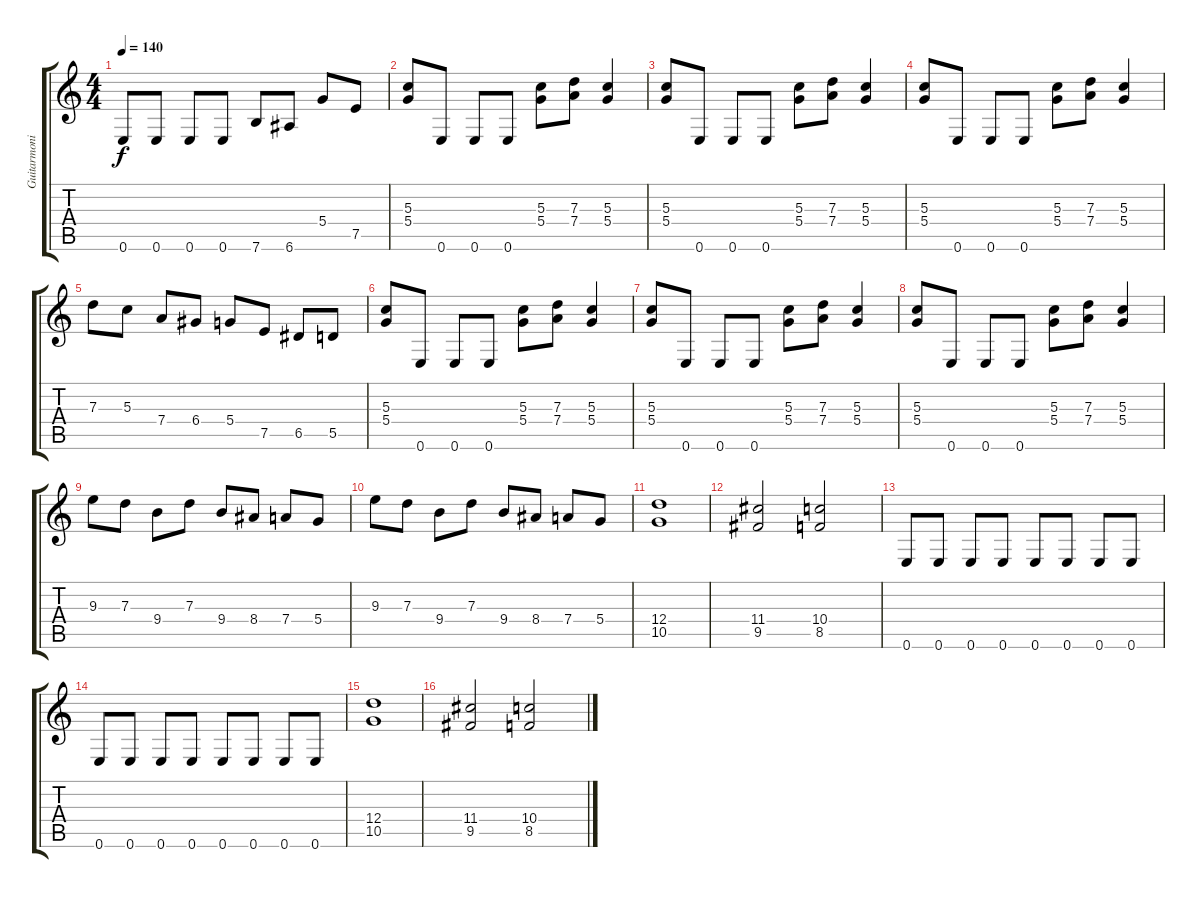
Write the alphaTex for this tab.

\track ("Guitarmonics" "Guitarmoni") {instrument overdrivenguitar}
\staff {score tabs}
\tuning (E4 B3 G3 D3 A2 E2) {hide}
\ts (4 4)
\tempo 140
\clef g2
\ks c
0.6.8{dy f} 0.6.8 0.6.8 0.6.8 7.6.8 6.6.8 5.4.8 7.5.8 |
(5.3 5.4).8 0.6.8 0.6.8 0.6.8 (5.3 5.4).8 (7.3 7.4).8 (5.3 5.4).4 |
(5.3 5.4).8 0.6.8 0.6.8 0.6.8 (5.3 5.4).8 (7.3 7.4).8 (5.3 5.4).4 |
(5.3 5.4).8 0.6.8 0.6.8 0.6.8 (5.3 5.4).8 (7.3 7.4).8 (5.3 5.4).4 |
7.3.8 5.3.8 7.4.8 6.4.8 5.4.8 7.5.8 6.5.8 5.5.8 |
(5.3 5.4).8 0.6.8 0.6.8 0.6.8 (5.3 5.4).8 (7.3 7.4).8 (5.3 5.4).4 |
(5.3 5.4).8 0.6.8 0.6.8 0.6.8 (5.3 5.4).8 (7.3 7.4).8 (5.3 5.4).4 |
(5.3 5.4).8 0.6.8 0.6.8 0.6.8 (5.3 5.4).8 (7.3 7.4).8 (5.3 5.4).4 |
9.3.8 7.3.8 9.4.8 7.3.8 9.4.8 8.4.8 7.4.8 5.4.8 |
9.3.8 7.3.8 9.4.8 7.3.8 9.4.8 8.4.8 7.4.8 5.4.8 |
(12.4 10.5).1 |
(11.4 9.5).2 (10.4 8.5).2 |
0.6.8 0.6.8 0.6.8 0.6.8 0.6.8 0.6.8 0.6.8 0.6.8 |
0.6.8 0.6.8 0.6.8 0.6.8 0.6.8 0.6.8 0.6.8 0.6.8 |
(12.4 10.5).1 |
(11.4 9.5).2 (10.4 8.5).2
